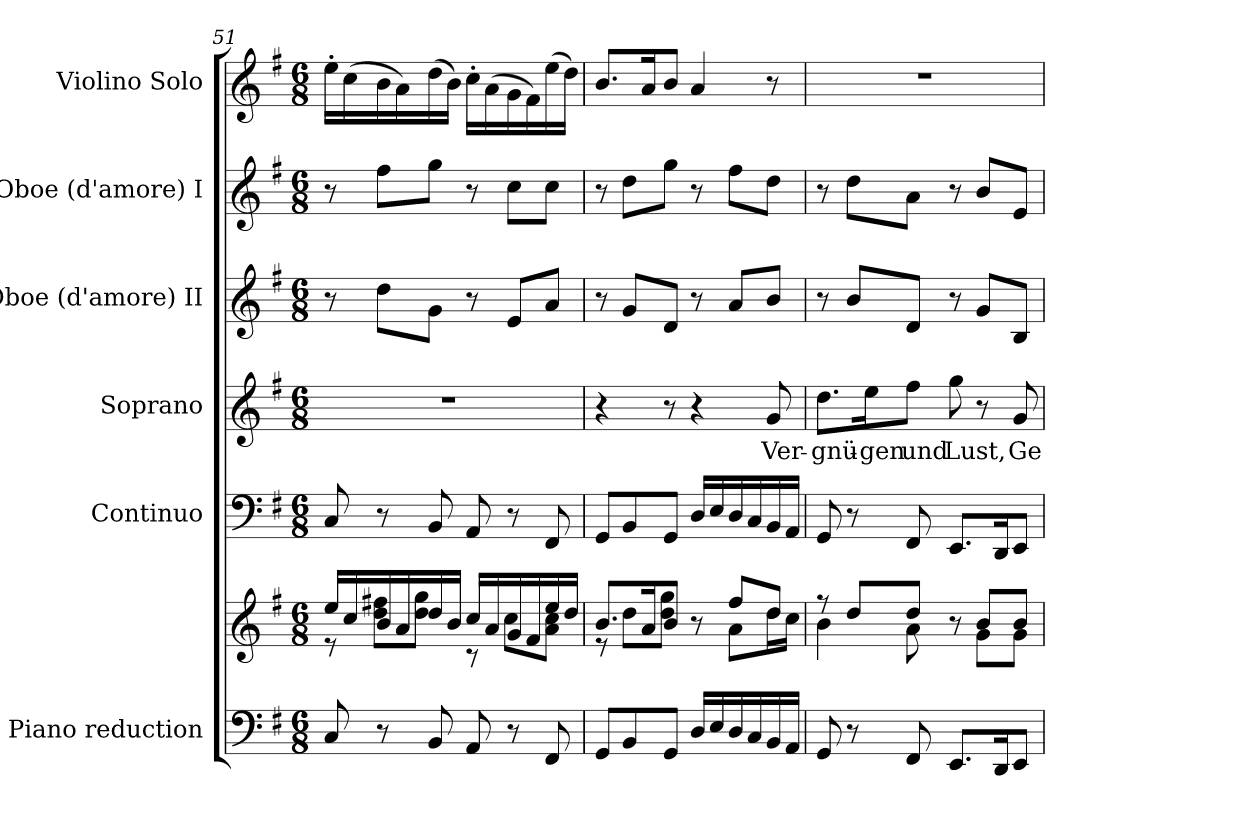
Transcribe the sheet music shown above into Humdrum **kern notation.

**kern	**kern	**kern	**kern	**text	**kern	**kern	**kern
*part6	*part6	*part5	*part4	*part4	*part3	*part2	*part1
*staff7	*staff6	*staff5	*staff4	*staff4	*staff3	*staff2	*staff1
*I"Piano reduction	*	*I"Continuo	*I"Soprano	*	*I"Oboe (d'amore) II	*I"Oboe (d'amore) I	*I"Violino Solo
*I'Pno	*	*	*	*	*I'Ob	*I'Ob	*I'Vln
*clefF4	*clefG2	*clefF4	*clefG2	*	*clefG2	*clefG2	*clefG2
*k[f#]	*k[f#]	*k[f#]	*k[f#]	*	*k[f#]	*k[f#]	*k[f#]
*M6/8	*M6/8	*M6/8	*M6/8	*	*M6/8	*M6/8	*M6/8
=51	=51	=51	=51	=51	=51	=51	=51
*	*^	*	*	*	*	*	*
8C/	16ee/LL	8r	8C/	2.r	.	8r	8r	16ee'\LL
.	16cc/	.	.	.	.	.	.	(>16cc\
8r	16b/	8dd\ 8ff#X\L	8r	.	.	8dd\L	8ff#\L	16b\
.	16a/	.	.	.	.	.	.	16a\)
8BB/	16dd/	8dd\ 8gg\J	8BB/	.	.	8g\J	8gg\J	(>16dd\
.	16b/JJ	.	.	.	.	.	.	16b\JJ)
8AA/	16cc/LL	8r	8AA/	.	.	8r	8r	16cc'\LL
.	16a/	.	.	.	.	.	.	(>16a\
8r	16g/	8cc\L	8r	.	.	8e/L	8cc\L	16g\
.	16f#/	.	.	.	.	.	.	16f#\)
8FF#/	16ee/	8a\ 8cc\J	8FF#/	.	.	8a/J	8cc\J	(>16ee\
.	16dd/JJ	.	.	.	.	.	.	16dd\JJ)
=52	=52	=52	=52	=52	=52	=52	=52	=52
8GG/L	8.b/L	8r	8GG/L	4r	.	8r	8r	8.b/L
8BB/	.	8dd\L	8BB/	.	.	8g/L	8dd\L	.
.	16a/K	.	.	.	.	.	.	16a/K
8GG/J	8b/J	8dd\ 8gg\J	8GG/J	8r	.	8d/J	8gg\J	8b/J
16D/LL	8r	8ryy	16D/LL	4r	.	8r	8r	4a/
16E/	.	.	16E/	.	.	.	.	.
16D/	8ff#/L	8a\L	16D/	.	.	8a/L	8ff#\L	.
16C/	.	.	16C/	.	.	.	.	.
!	!	!	!	!	!LO:LY:b	!	!	!
16BB/	8dd/J	16dd\L	16BB/	8g/	Ver-	8b/J	8dd\J	8r
16AA/JJ	.	16cc\JJ	16AA/JJ	.	.	.	.	.
=53	=53	=53	=53	=53	=53	=53	=53	=53
!	!	!	!	!	!LO:LY:b	!	!	!
8GG/	8r	4b\	8GG/	8.dd\L	-gnü-	8r	8r	2.r
8r	8dd/L	.	8r	.	.	8b/L	8dd\L	.
!	!	!	!	!	!LO:LY:b	!	!	!
.	.	.	.	16ee\K	-gen	.	.	.
!	!	!	!	!	!LO:LY:b	!	!	!
8FF#/	8dd/J	8a\	8FF#/	8ff#\J	und	8d/J	8a\J	.
!	!	!	!	!	!LO:LY:b	!	!	!
8.EE/L	8r	8ryy	8.EE/L	8gg\	Lust,	8r	8r	.
.	8b/L	8g\L	.	8r	.	8g/L	8b/L	.
16DD/K	.	.	16DD/K	.	.	.	.	.
!	!	!	!	!	!LO:LY:b	!	!	!
8EE/J	8b/J	8g\J	8EE/J	8g/	Ge-	8B/J	8e/J	.
*	*v	*v	*	*	*	*	*	*
=	=	=	=	=	=	=	=
*-	*-	*-	*-	*-	*-	*-	*-
